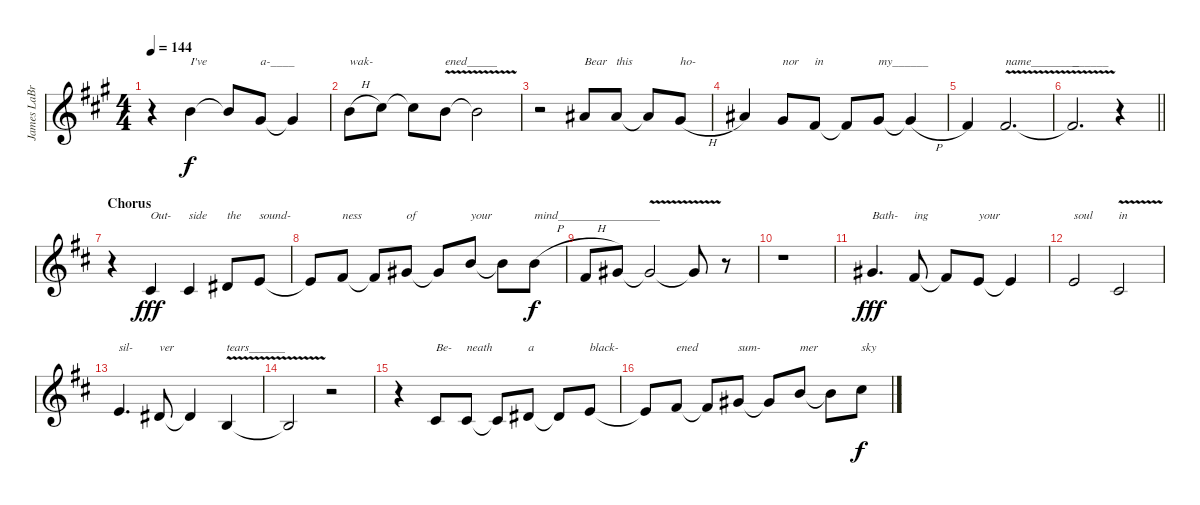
\track ("James LaBrie" "James LaBr") {instrument lead6voice}
\staff {score}
\tuning (E4 B3 G3 D3 A2 E2) {hide}
\ts (4 4)
\tempo 144
\clef g2
\ks f#minor
r.4{dy f} 7.1.4{txt "I've"} 7.1{t}.8 4.1.8{txt "a-____"} 4.1{t}.4 |
7.1{h}.8{txt "wak-"} 9.1.8 9.1{t}.8 7.1{v}.8{txt "ened_____"} 7.1{t}.2 |
r.2 6.1.8{txt "Bear"} 6.1.8{txt "this"} 6.1{t}.8 4.1{h}.8{txt "ho-"} |
6.1.4 4.1.8{txt "nor"} 2.1.8{txt "in"} 2.1{t}.8 4.1.8{txt "my______"} 4.1{h t}.4 |
2.1.4 2.1{v}.2{d txt "name________"} |
\barLineRight lightlight
2.1{v t}.2{d txt "______"} r.4 |
\section ("" "Chorus")
\ks bminor
r.4 2.2.4{txt "Out-" dy fff} 2.2.4{txt "side"} 4.2.8{txt "the"} 0.1.8{txt "sound-"} |
0.1{t}.8 2.1.8{txt "ness"} 2.1{t}.8 4.1.8{txt "of"} 4.1{t}.8 7.1.8{txt "your"} 7.1{t}.8 7.1{h}.8{txt "mind_________________" dy f} |
2.1{h}.8 4.1.8 4.1{v t}.2 4.1{t}.8 r.8 |
r.1 |
4.1.4{d txt "Bath-" dy fff} 2.1.8{txt "ing"} 2.1{t}.8 0.1.8{txt "your"} 0.1{t}.4 |
0.1{be (custom 0 0 10 4 20 4 30 4 46 4 60 0)}.2{txt "soul"} 2.2{v}.2{txt "in"} |
0.1.4{d txt "sil-"} 4.2.8{txt "ver"} 4.2{t}.4 0.2{v}.4{txt "tears______"} |
0.2{t}.2 r.2 |
r.4 2.2.8{txt "Be-"} 2.2.8{txt "neath"} 2.2{t}.8 4.2.8{txt "a"} 4.2{t}.8 0.1.8{txt "black-"} |
0.1{t}.8 2.1.8{txt "ened"} 2.1{t}.8 4.1.8{txt "sum-"} 4.1{t}.8 7.1.8{txt "mer"} 7.1{t}.8 14.2.8{txt "sky" dy f}
